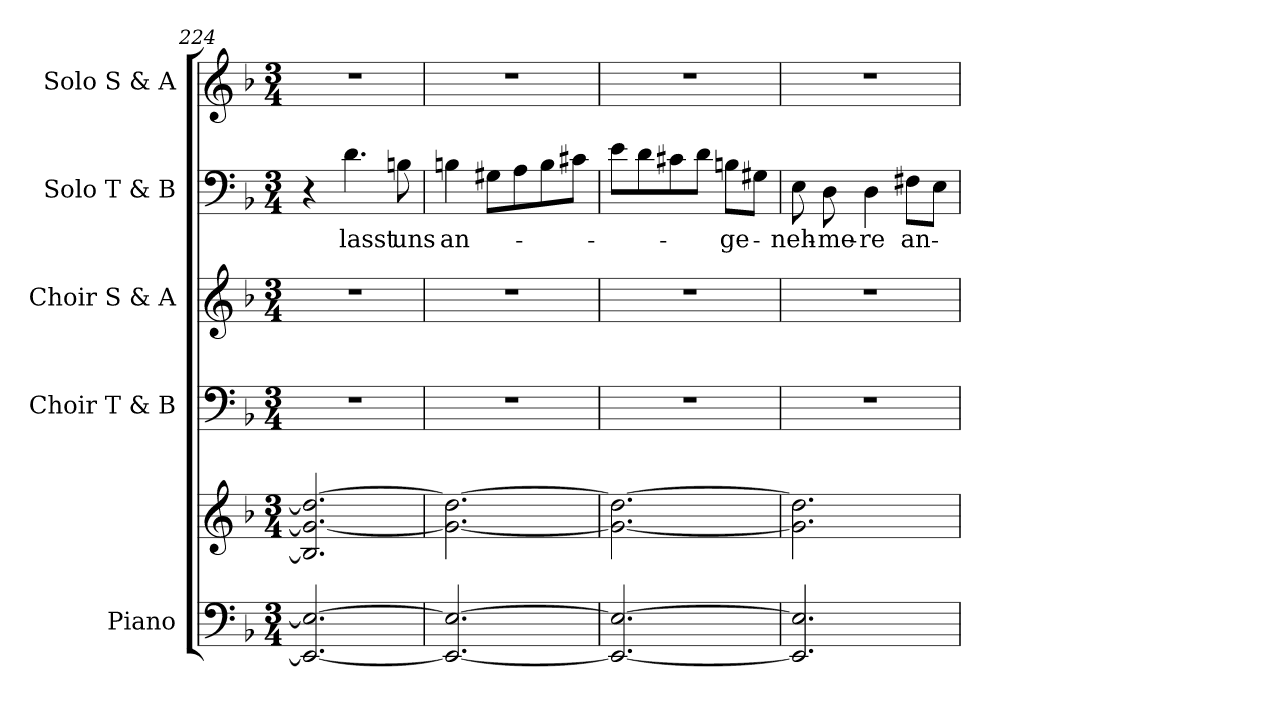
**kern	**kern	**kern	**kern	**kern	**text	**kern
*part5	*part5	*part4	*part3	*part2	*part2	*part1
*staff6	*staff5	*staff4	*staff3	*staff2	*staff2	*staff1
*I"Piano	*	*I"Choir T &amp; B	*I"Choir S &amp; A	*I"Solo T &amp; B	*	*I"Solo S &amp; A
*I'Pno	*	*I'Choir T &amp; B	*I'Choir S &amp; A	*I'Solo T &amp; B	*	*I'Solo S &amp; A
*clefF4	*clefG2	*clefF4	*clefG2	*clefF4	*	*clefG2
*k[b-]	*k[b-]	*k[b-]	*k[b-]	*k[b-]	*	*k[b-]
*M3/4	*M3/4	*M3/4	*M3/4	*M3/4	*	*M3/4
=224	=224	=224	=224	=224	=224	=224
2.EE/_ 2.E/_	2.B/] 2.g#/_ 2.dd/_	2.r	2.r	4r	.	2.r
!	!	!	!	!	!LO:LY:b	!
.	.	.	.	4.d\	lasst	.
!	!	!	!	!	!LO:LY:b	!
.	.	.	.	8Bn\	uns	.
=225	=225	=225	=225	=225	=225	=225
!	!	!	!	!	!LO:LY:b	!
2.EE/_ 2.E/_	2.g#\_ 2.dd\_	2.r	2.r	4Bn\	an-	2.r
.	.	.	.	8G#X\L	.	.
.	.	.	.	8A\	.	.
.	.	.	.	8B\	.	.
.	.	.	.	8c#X\J	.	.
=226	=226	=226	=226	=226	=226	=226
2.EE/_ 2.E/_	2.g#\_ 2.dd\_	2.r	2.r	8e\L	.	2.r
.	.	.	.	8d\	.	.
.	.	.	.	8c#X\	.	.
.	.	.	.	8d\J	.	.
!	!	!	!	!	!LO:LY:b	!
.	.	.	.	8Bn\L	-ge-	.
.	.	.	.	8G#X\J	.	.
=227	=227	=227	=227	=227	=227	=227
!	!	!	!	!	!LO:LY:b	!
2.EE/] 2.E/]	2.g#\] 2.dd\]	2.r	2.r	8E\	-neh-	2.r
!	!	!	!	!	!LO:LY:b	!
.	.	.	.	8D\	-me-	.
!	!	!	!	!	!LO:LY:b	!
.	.	.	.	4D\	-re	.
!	!	!	!	!	!LO:LY:b	!
.	.	.	.	8F#X\L	an-	.
.	.	.	.	8E\J	.	.
=	=	=	=	=	=	=
*-	*-	*-	*-	*-	*-	*-
